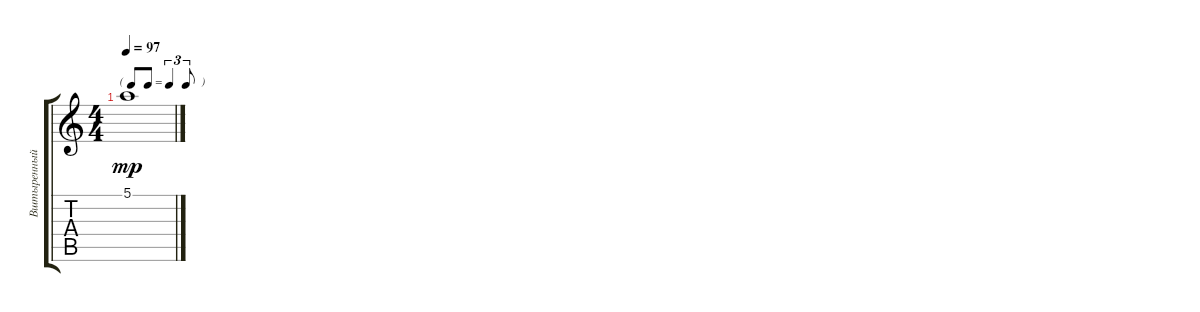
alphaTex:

\track ("Вштыренный" "Вштыренный") {instrument acousticguitarsteel}
\staff {score tabs}
\tuning (E4 B3 G3 D3 A2 E2) {hide}
\ts (4 4)
\tf triplet8th
\tempo 97
\clef g2
\ks c
5.1.1{dy mp}
